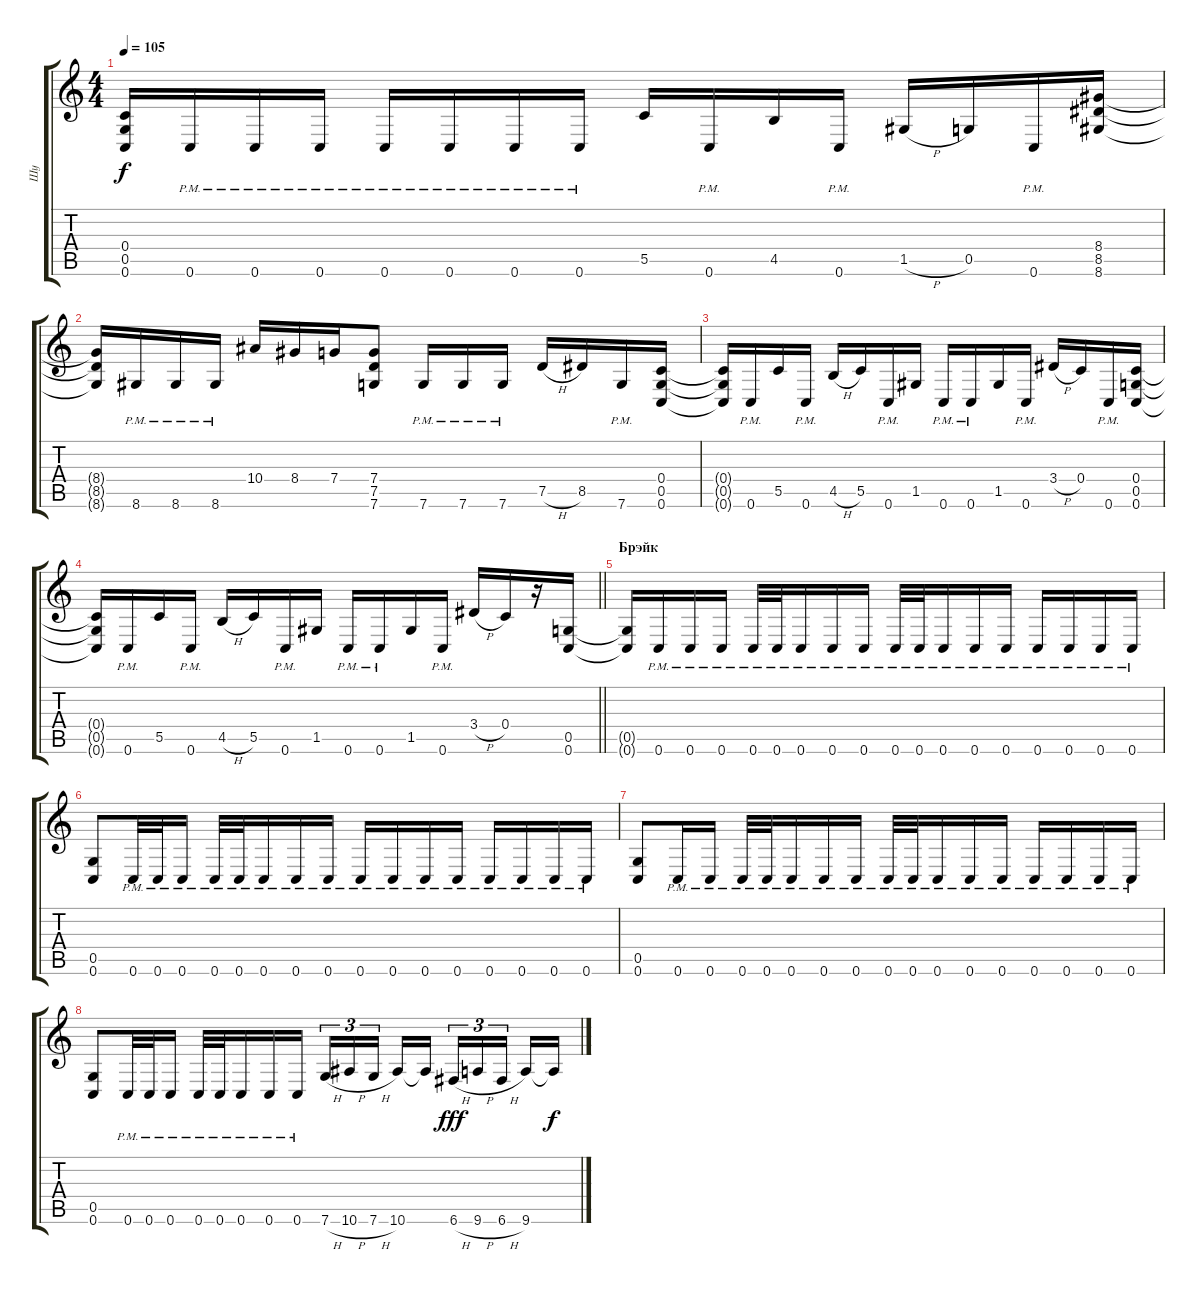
\track ("Шу" "Шу") {instrument overdrivenguitar}
\staff {score tabs}
\tuning (D4 A3 F3 C3 G2 C2) {hide}
\ts (4 4)
\tempo 105
\clef g2
\ks c
(0.4{t} 0.5{t} 0.6{t}).16{dy f} 0.6{pm}.16 0.6{pm}.16 0.6{pm}.16 0.6{pm}.16 0.6{pm}.16 0.6{pm}.16 0.6{pm}.16 5.5.16 0.6{pm}.16 4.5.16 0.6{pm}.16 1.5{h}.16 0.5.16 0.6{pm}.16 (8.4 8.5 8.6).16 |
(8.4{t} 8.5{t} 8.6{t}).16 8.6{pm}.16 8.6{pm}.16 8.6{pm}.16 10.4.16 8.4.16 7.4.16 (7.4 7.5 7.6).8 7.6{pm}.16 7.6{pm}.16 7.6{pm}.16 7.5{h}.16 8.5.16 7.6{pm}.16 (0.4 0.5 0.6).16 |
(0.4{t} 0.5{t} 0.6{t}).16 0.6{pm}.16 5.5.16 0.6{pm}.16 4.5{h}.16 5.5.16 0.6{pm}.16 1.5.16 0.6{pm}.16 0.6{pm}.16 1.5.16 0.6{pm}.16 3.4{h}.16 0.4.16 0.6{pm}.16 (0.4 0.5 0.6).16 |
\barLineRight lightlight
(0.4{t} 0.5{t} 0.6{t}).16 0.6{pm}.16 5.5.16 0.6{pm}.16 4.5{h}.16 5.5.16 0.6{pm}.16 1.5.16 0.6{pm}.16 0.6{pm}.16 1.5.16 0.6{pm}.16 3.4{h}.16 0.4.16 r.16 (0.5 0.6).16 |
\section ("" "Брэйк")
(0.5{t} 0.6{t}).16 0.6{pm}.16 0.6{pm}.16 0.6{pm}.16 0.6{pm}.32 0.6{pm}.32 0.6{pm}.16 0.6{pm}.16 0.6{pm}.16 0.6{pm}.32 0.6{pm}.32 0.6{pm}.16 0.6{pm}.16 0.6{pm}.16 0.6{pm}.16 0.6{pm}.16 0.6{pm}.16 0.6{pm}.16 |
(0.5 0.6).8 0.6{pm}.32 0.6{pm}.32 0.6{pm}.16 0.6{pm}.32 0.6{pm}.32 0.6{pm}.16 0.6{pm}.16 0.6{pm}.16 0.6{pm}.16 0.6{pm}.16 0.6{pm}.16 0.6{pm}.16 0.6{pm}.16 0.6{pm}.16 0.6{pm}.16 0.6{pm}.16 |
(0.5 0.6).8 0.6{pm}.16 0.6{pm}.16 0.6{pm}.32 0.6{pm}.32 0.6{pm}.16 0.6{pm}.16 0.6{pm}.16 0.6{pm}.32 0.6{pm}.32 0.6{pm}.16 0.6{pm}.16 0.6{pm}.16 0.6{pm}.16 0.6{pm}.16 0.6{pm}.16 0.6{pm}.16 |
(0.5 0.6).8 0.6{pm}.32 0.6{pm}.32 0.6{pm}.16 0.6{pm}.32 0.6{pm}.32 0.6{pm}.16 0.6{pm}.16 0.6{pm}.16 7.6{h}.16{tu (3 2)} 10.6{h}.16{tu (3 2)} 7.6{h}.16{tu (3 2) beam splitsecondary} 10.6.16 10.6{t}.16 6.6{h}.16{tu (3 2) dy fff} 9.6{h}.16{tu (3 2)} 6.6{h}.16{tu (3 2) beam splitsecondary} 9.6.16 9.6{t}.16{dy f}
